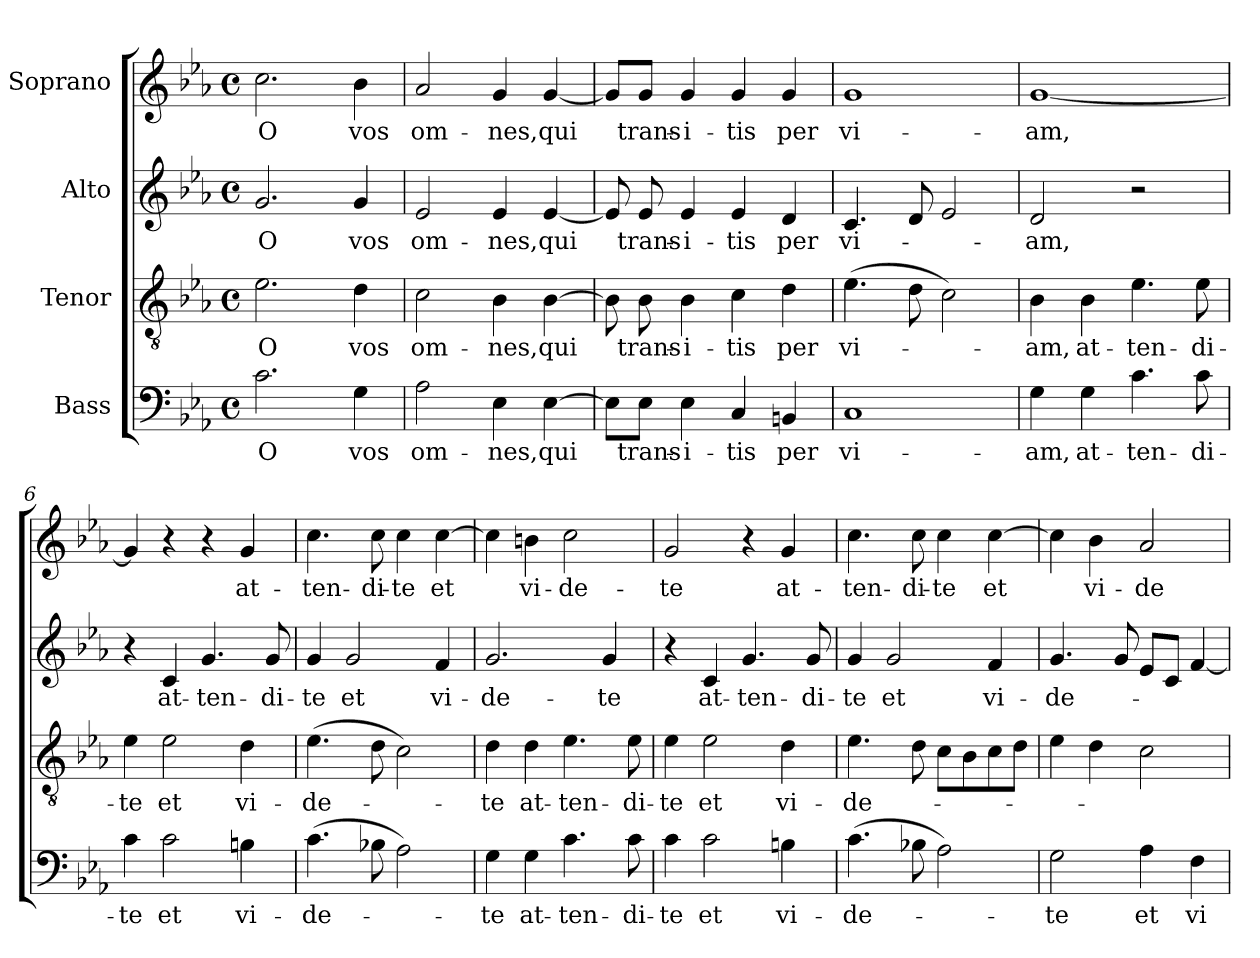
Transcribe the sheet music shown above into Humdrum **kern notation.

**kern	**text	**kern	**text	**kern	**text	**kern	**text
*part4	*part4	*part3	*part3	*part2	*part2	*part1	*part1
*staff4	*staff4	*staff3	*staff3	*staff2	*staff2	*staff1	*staff1
*I"Bass	*	*I"Tenor	*	*I"Alto	*	*I"Soprano	*
*clefF4	*	*clefGv2	*	*clefG2	*	*clefG2	*
*k[b-e-a-]	*	*k[b-e-a-]	*	*k[b-e-a-]	*	*k[b-e-a-]	*
*E-:	*	*E-:	*	*E-:	*	*E-:	*
*M4/4	*	*M4/4	*	*M4/4	*	*M4/4	*
*met(c)	*	*met(c)	*	*met(c)	*	*met(c)	*
=1	=1	=1	=1	=1	=1	=1	=1
2.c\	O	2.e-\	O	2.g/	O	2.cc\	O
4G\	vos	4d\	vos	4g/	vos	4b-\	vos
=2	=2	=2	=2	=2	=2	=2	=2
2A-\	om-	2c\	om-	2e-/	om-	2a-/	om-
4E-\	-nes,	4B-\	-nes,	4e-/	-nes,	4g/	-nes,
[4E-\	qui	[4B-\	qui	[4e-/	qui	[4g/	qui
=3	=3	=3	=3	=3	=3	=3	=3
8E-\L]	.	8B-\]	.	8e-/]	.	8g/L]	.
8E-\J	trans-	8B-\	trans-	8e-/	trans-	8g/J	trans-
4E-\	-i-	4B-\	-i-	4e-/	-i-	4g/	-i-
4C/	-tis	4c\	-tis	4e-/	-tis	4g/	-tis
4BBn/	per	4d\	per	4d/	per	4g/	per
=4	=4	=4	=4	=4	=4	=4	=4
1C	vi-	(4.e-\	vi-	4.c/	vi-	1g	vi-
.	.	8d\	.	8d/	.	.	.
.	.	2c\)	.	2e-/	.	.	.
!!LO:LB:g=z
=5	=5	=5	=5	=5	=5	=5	=5
4G\	-am,	4B-\	-am,	2d/	-am,	[1g	-am,
4G\	at-	4B-\	at-	.	.	.	.
4.c\	-ten-	4.e-\	-ten-	2r	.	.	.
8c\	-di-	8e-\	-di-	.	.	.	.
=6	=6	=6	=6	=6	=6	=6	=6
4c\	-te	4e-\	-te	4r	.	4g/]	.
2c\	et	2e-\	et	4c/	at-	4r	.
.	.	.	.	4.g/	-ten-	4r	.
4Bn\	vi-	4d\	vi-	.	.	4g/	at-
.	.	.	.	8g/	-di-	.	.
=7	=7	=7	=7	=7	=7	=7	=7
(4.c\	-de-	(4.e-\	-de-	4g/	-te	4.cc\	-ten-
.	.	.	.	2g/	et	.	.
8B-X\	.	8d\	.	.	.	8cc\	-di-
2A-\)	.	2c\)	.	.	.	4cc\	-te
.	.	.	.	4f/	vi-	[4cc\	et
=8	=8	=8	=8	=8	=8	=8	=8
4G\	-te	4d\	-te	2.g/	-de-	4cc\]	.
4G\	at-	4d\	at-	.	.	4bn\	vi-
4.c\	-ten-	4.e-\	-ten-	.	.	2cc\	-de-
.	.	.	.	4g/	-te	.	.
8c\	-di-	8e-\	-di-	.	.	.	.
!!LO:PB:g=z
=9	=9	=9	=9	=9	=9	=9	=9
4c\	-te	4e-\	-te	4r	.	2g/	-te
2c\	et	2e-\	et	4c/	at-	.	.
.	.	.	.	4.g/	-ten-	4r	.
4Bn\	vi-	4d\	vi-	.	.	4g/	at-
.	.	.	.	8g/	-di-	.	.
=10	=10	=10	=10	=10	=10	=10	=10
(4.c\	-de-	4.e-\	-de-	4g/	-te	4.cc\	-ten-
.	.	.	.	2g/	et	.	.
8B-X\	.	8d\	.	.	.	8cc\	-di-
2A-\)	.	8c\L	.	.	.	4cc\	-te
.	.	8B-\	.	.	.	.	.
.	.	8c\	.	4f/	vi-	[4cc\	et
.	.	8d\J	.	.	.	.	.
=11	=11	=11	=11	=11	=11	=11	=11
2G\	-te	4e-\	.	4.g/	-de-	4cc\]	.
.	.	4d\	.	.	.	4b-\	vi-
.	.	.	.	8g/	.	.	.
4A-\	et	2c\	.	8e-/L	.	2a-/	-de-
.	.	.	.	8c/J	.	.	.
4F\	vi-	.	.	[4f/	.	.	.
=	=	=	=	=	=	=	=
*-	*-	*-	*-	*-	*-	*-	*-
